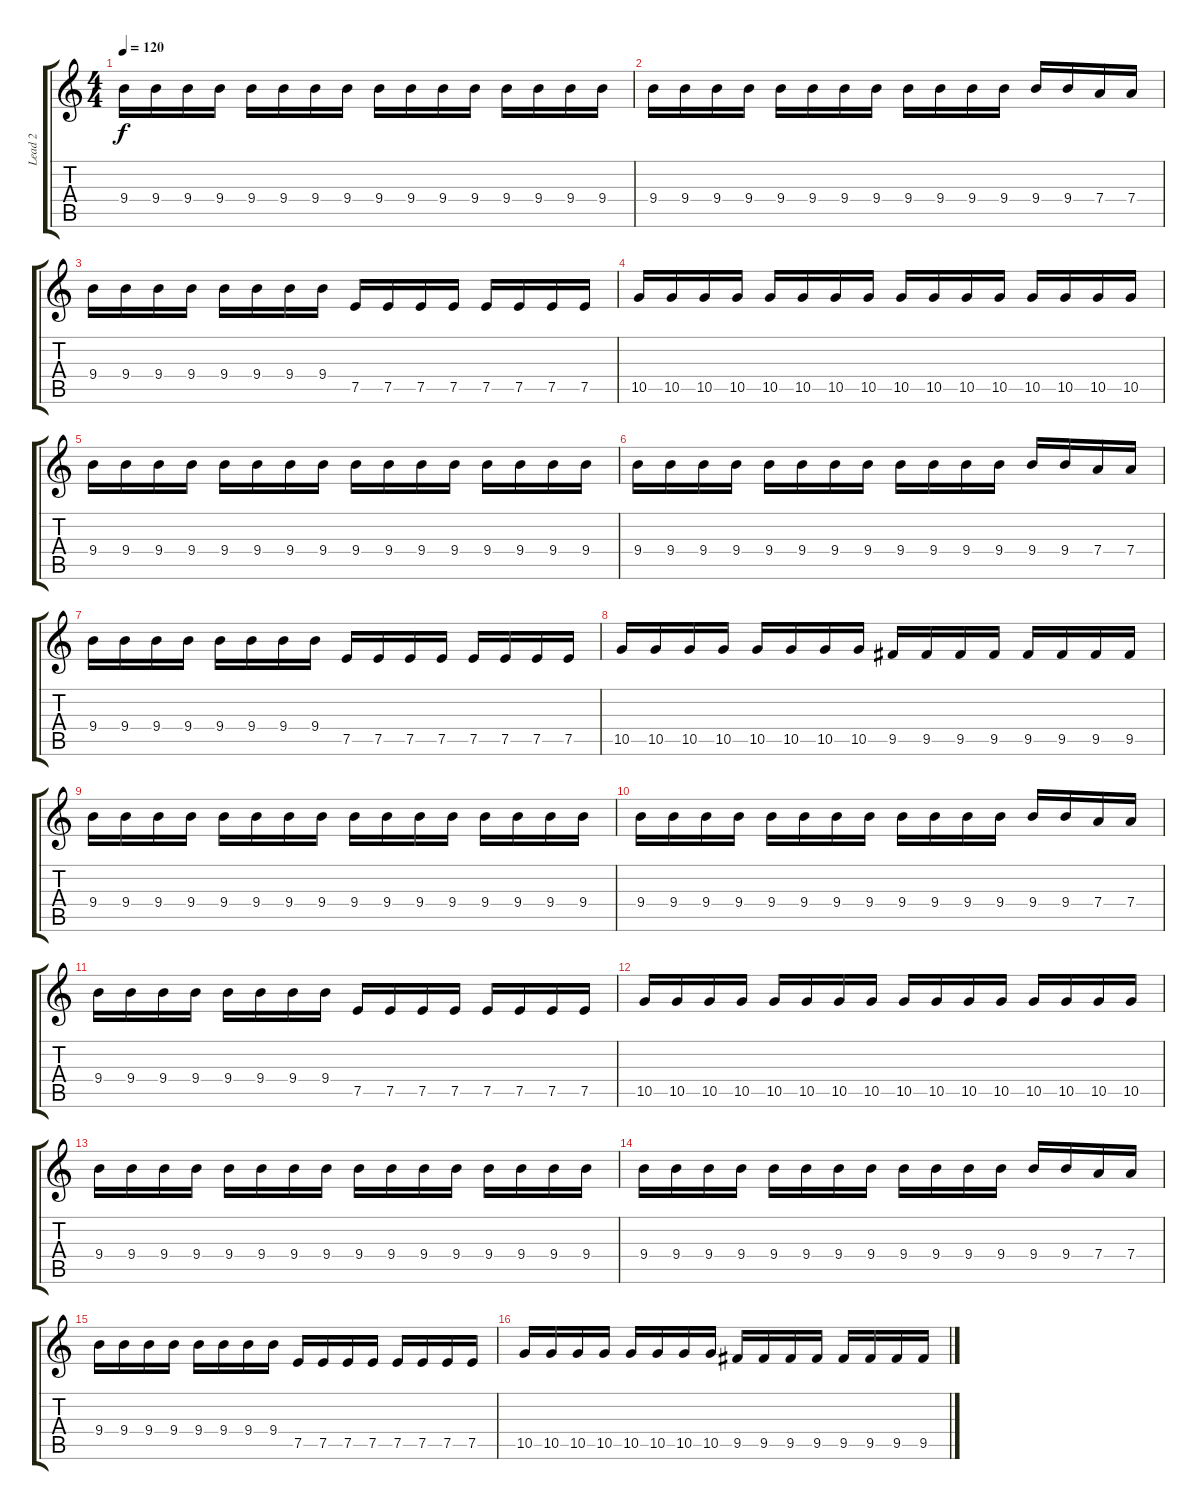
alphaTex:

\track ("Lead 2" "Lead 2") {instrument distortionguitar}
\staff {score tabs}
\tuning (E4 B3 G3 D3 A2 E2) {hide}
\ts (4 4)
\tempo 120
\clef g2
\ks c
9.4.16{dy f} 9.4.16 9.4.16 9.4.16 9.4.16 9.4.16 9.4.16 9.4.16 9.4.16 9.4.16 9.4.16 9.4.16 9.4.16 9.4.16 9.4.16 9.4.16 |
9.4.16 9.4.16 9.4.16 9.4.16 9.4.16 9.4.16 9.4.16 9.4.16 9.4.16 9.4.16 9.4.16 9.4.16 9.4.16 9.4.16 7.4.16 7.4.16 |
9.4.16 9.4.16 9.4.16 9.4.16 9.4.16 9.4.16 9.4.16 9.4.16 7.5.16 7.5.16 7.5.16 7.5.16 7.5.16 7.5.16 7.5.16 7.5.16 |
10.5.16 10.5.16 10.5.16 10.5.16 10.5.16 10.5.16 10.5.16 10.5.16 10.5.16 10.5.16 10.5.16 10.5.16 10.5.16 10.5.16 10.5.16 10.5.16 |
9.4.16 9.4.16 9.4.16 9.4.16 9.4.16 9.4.16 9.4.16 9.4.16 9.4.16 9.4.16 9.4.16 9.4.16 9.4.16 9.4.16 9.4.16 9.4.16 |
9.4.16 9.4.16 9.4.16 9.4.16 9.4.16 9.4.16 9.4.16 9.4.16 9.4.16 9.4.16 9.4.16 9.4.16 9.4.16 9.4.16 7.4.16 7.4.16 |
9.4.16 9.4.16 9.4.16 9.4.16 9.4.16 9.4.16 9.4.16 9.4.16 7.5.16 7.5.16 7.5.16 7.5.16 7.5.16 7.5.16 7.5.16 7.5.16 |
10.5.16 10.5.16 10.5.16 10.5.16 10.5.16 10.5.16 10.5.16 10.5.16 9.5.16 9.5.16 9.5.16 9.5.16 9.5.16 9.5.16 9.5.16 9.5.16 |
9.4.16 9.4.16 9.4.16 9.4.16 9.4.16 9.4.16 9.4.16 9.4.16 9.4.16 9.4.16 9.4.16 9.4.16 9.4.16 9.4.16 9.4.16 9.4.16 |
9.4.16 9.4.16 9.4.16 9.4.16 9.4.16 9.4.16 9.4.16 9.4.16 9.4.16 9.4.16 9.4.16 9.4.16 9.4.16 9.4.16 7.4.16 7.4.16 |
9.4.16 9.4.16 9.4.16 9.4.16 9.4.16 9.4.16 9.4.16 9.4.16 7.5.16 7.5.16 7.5.16 7.5.16 7.5.16 7.5.16 7.5.16 7.5.16 |
10.5.16 10.5.16 10.5.16 10.5.16 10.5.16 10.5.16 10.5.16 10.5.16 10.5.16 10.5.16 10.5.16 10.5.16 10.5.16 10.5.16 10.5.16 10.5.16 |
9.4.16 9.4.16 9.4.16 9.4.16 9.4.16 9.4.16 9.4.16 9.4.16 9.4.16 9.4.16 9.4.16 9.4.16 9.4.16 9.4.16 9.4.16 9.4.16 |
9.4.16 9.4.16 9.4.16 9.4.16 9.4.16 9.4.16 9.4.16 9.4.16 9.4.16 9.4.16 9.4.16 9.4.16 9.4.16 9.4.16 7.4.16 7.4.16 |
9.4.16 9.4.16 9.4.16 9.4.16 9.4.16 9.4.16 9.4.16 9.4.16 7.5.16 7.5.16 7.5.16 7.5.16 7.5.16 7.5.16 7.5.16 7.5.16 |
10.5.16 10.5.16 10.5.16 10.5.16 10.5.16 10.5.16 10.5.16 10.5.16 9.5.16 9.5.16 9.5.16 9.5.16 9.5.16 9.5.16 9.5.16 9.5.16
